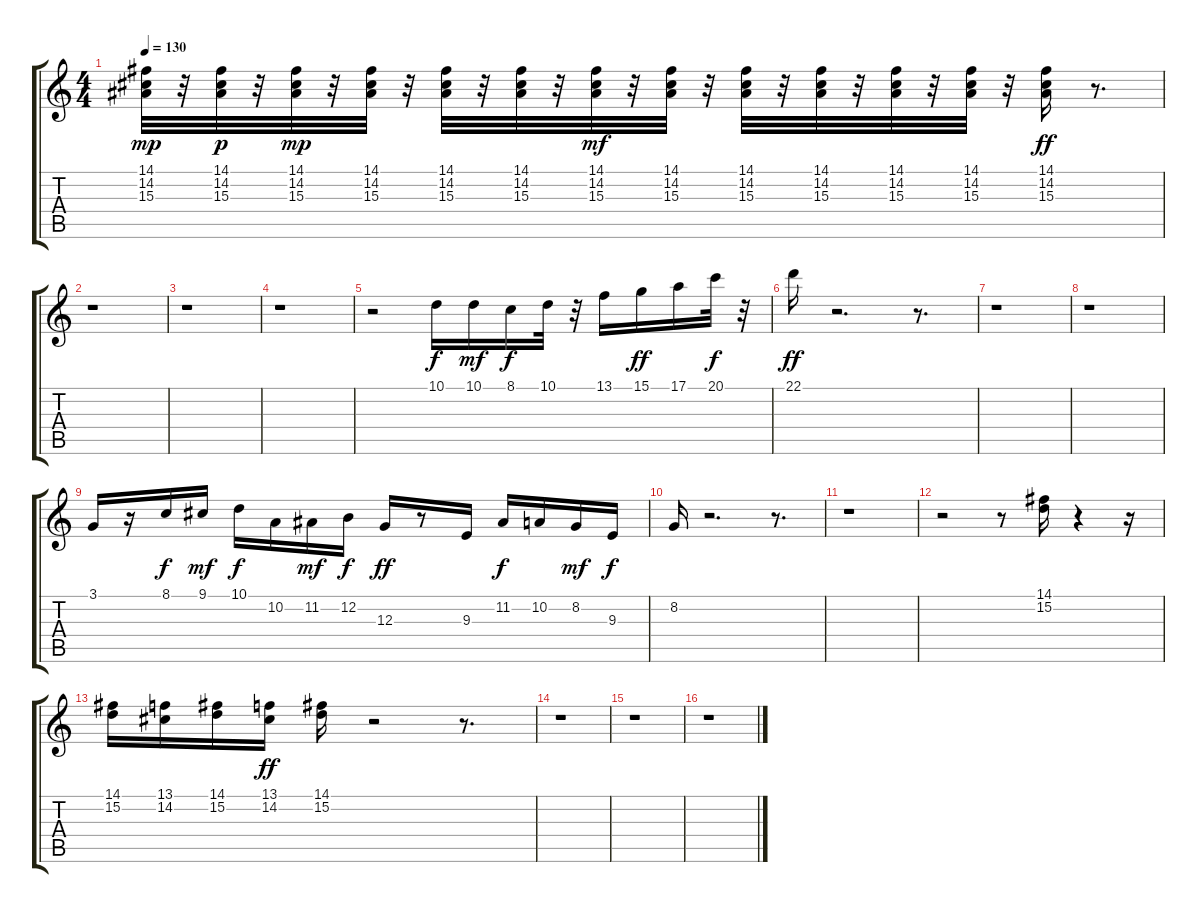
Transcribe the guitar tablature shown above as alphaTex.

\track "" {instrument brasssection}
\staff {score tabs}
\tuning (E4 B3 G3 D3 A2 E2) {hide}
\ts (4 4)
\tempo 130
\clef g2
\ks c
(14.1 14.2 15.3).32{dy mp} r.32 (14.1 14.2 15.3).32{dy p} r.32 (14.1 14.2 15.3).32{dy mp} r.32 (14.1 14.2 15.3).32 r.32 (14.1 14.2 15.3).32 r.32 (14.1 14.2 15.3).32 r.32 (14.1 14.2 15.3).32{dy mf} r.32 (14.1 14.2 15.3).32 r.32 (14.1 14.2 15.3).32 r.32 (14.1 14.2 15.3).32 r.32 (14.1 14.2 15.3).32 r.32 (14.1 14.2 15.3).32 r.32 (14.1 14.2 15.3).16{dy ff} r.8{d} |
r.1 |
r.1 |
r.1 |
r.2 10.1.16{dy f} 10.1.16{dy mf} 8.1.16{dy f} 10.1.32 r.32 13.1.16 15.1.16{dy ff} 17.1.16 20.1.32{dy f} r.32 |
22.1.16{dy ff} r.2{d} r.8{d} |
r.1 |
r.1 |
3.1.16 r.16 8.1.16{dy f} 9.1.16{dy mf} 10.1.16{dy f} 10.2.16 11.2.16{dy mf} 12.2.16{dy f} 12.3.16{dy ff} r.8 9.3.16 11.2.16{dy f} 10.2.16 8.2.16{dy mf} 9.3.16{dy f} |
8.2.16 r.2{d} r.8{d} |
r.1 |
r.2 r.8 (14.1 15.2).16 r.4 r.16 |
(14.1 15.2).16 (13.1 14.2).16 (14.1 15.2).16 (13.1 14.2).16{dy ff} (14.1 15.2).16 r.2 r.8{d} |
r.1 |
r.1 |
r.1
